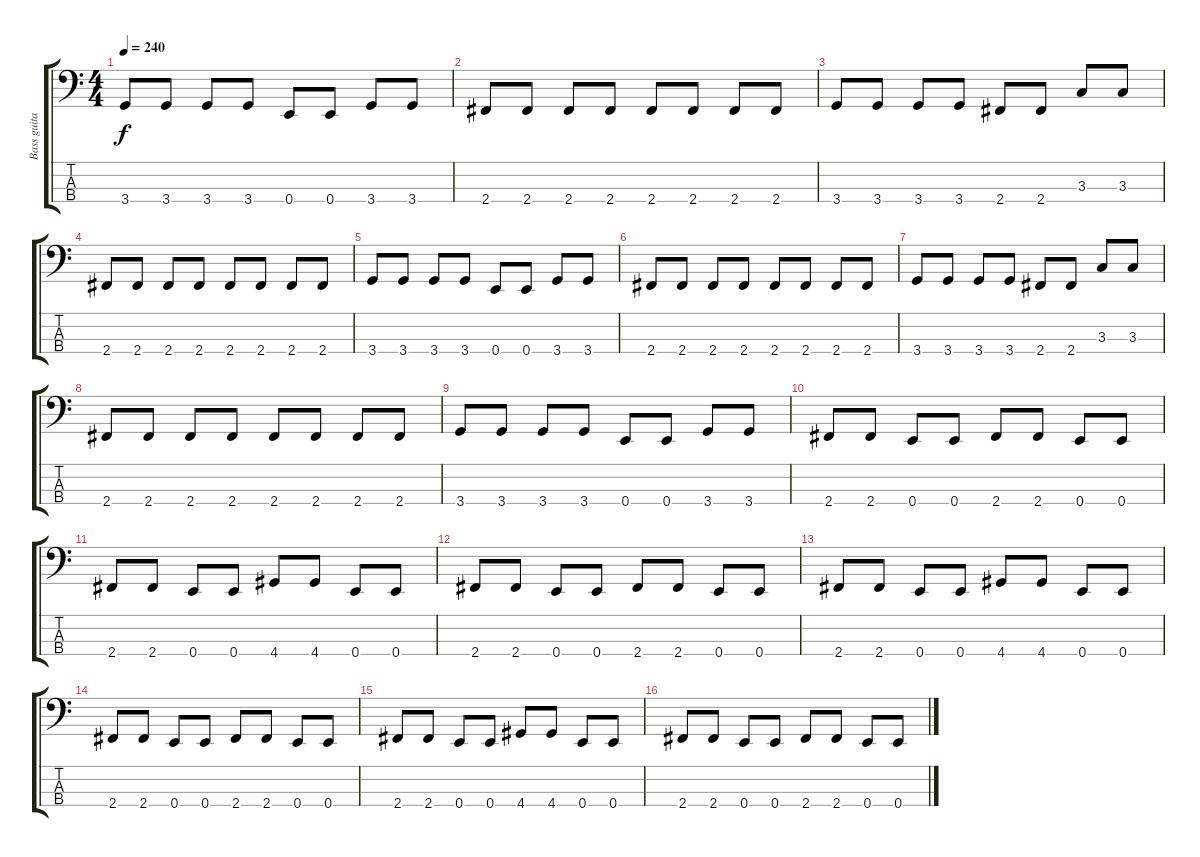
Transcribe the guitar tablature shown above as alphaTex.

\track ("Bass guitar" "Bass guita") {instrument electricbassfinger}
\staff {score tabs}
\tuning (G2 D2 A1 E1) {hide}
\ts (4 4)
\tempo 240
\clef f4
\ks c
3.4.8{dy f} 3.4.8 3.4.8 3.4.8 0.4.8 0.4.8 3.4.8 3.4.8 |
2.4.8 2.4.8 2.4.8 2.4.8 2.4.8 2.4.8 2.4.8 2.4.8 |
3.4.8 3.4.8 3.4.8 3.4.8 2.4.8 2.4.8 3.3.8 3.3.8 |
2.4.8 2.4.8 2.4.8 2.4.8 2.4.8 2.4.8 2.4.8 2.4.8 |
3.4.8 3.4.8 3.4.8 3.4.8 0.4.8 0.4.8 3.4.8 3.4.8 |
2.4.8 2.4.8 2.4.8 2.4.8 2.4.8 2.4.8 2.4.8 2.4.8 |
3.4.8 3.4.8 3.4.8 3.4.8 2.4.8 2.4.8 3.3.8 3.3.8 |
2.4.8 2.4.8 2.4.8 2.4.8 2.4.8 2.4.8 2.4.8 2.4.8 |
3.4.8 3.4.8 3.4.8 3.4.8 0.4.8 0.4.8 3.4.8 3.4.8 |
2.4.8 2.4.8 0.4.8 0.4.8 2.4.8 2.4.8 0.4.8 0.4.8 |
2.4.8 2.4.8 0.4.8 0.4.8 4.4.8 4.4.8 0.4.8 0.4.8 |
2.4.8 2.4.8 0.4.8 0.4.8 2.4.8 2.4.8 0.4.8 0.4.8 |
2.4.8 2.4.8 0.4.8 0.4.8 4.4.8 4.4.8 0.4.8 0.4.8 |
2.4.8 2.4.8 0.4.8 0.4.8 2.4.8 2.4.8 0.4.8 0.4.8 |
2.4.8 2.4.8 0.4.8 0.4.8 4.4.8 4.4.8 0.4.8 0.4.8 |
2.4.8 2.4.8 0.4.8 0.4.8 2.4.8 2.4.8 0.4.8 0.4.8
